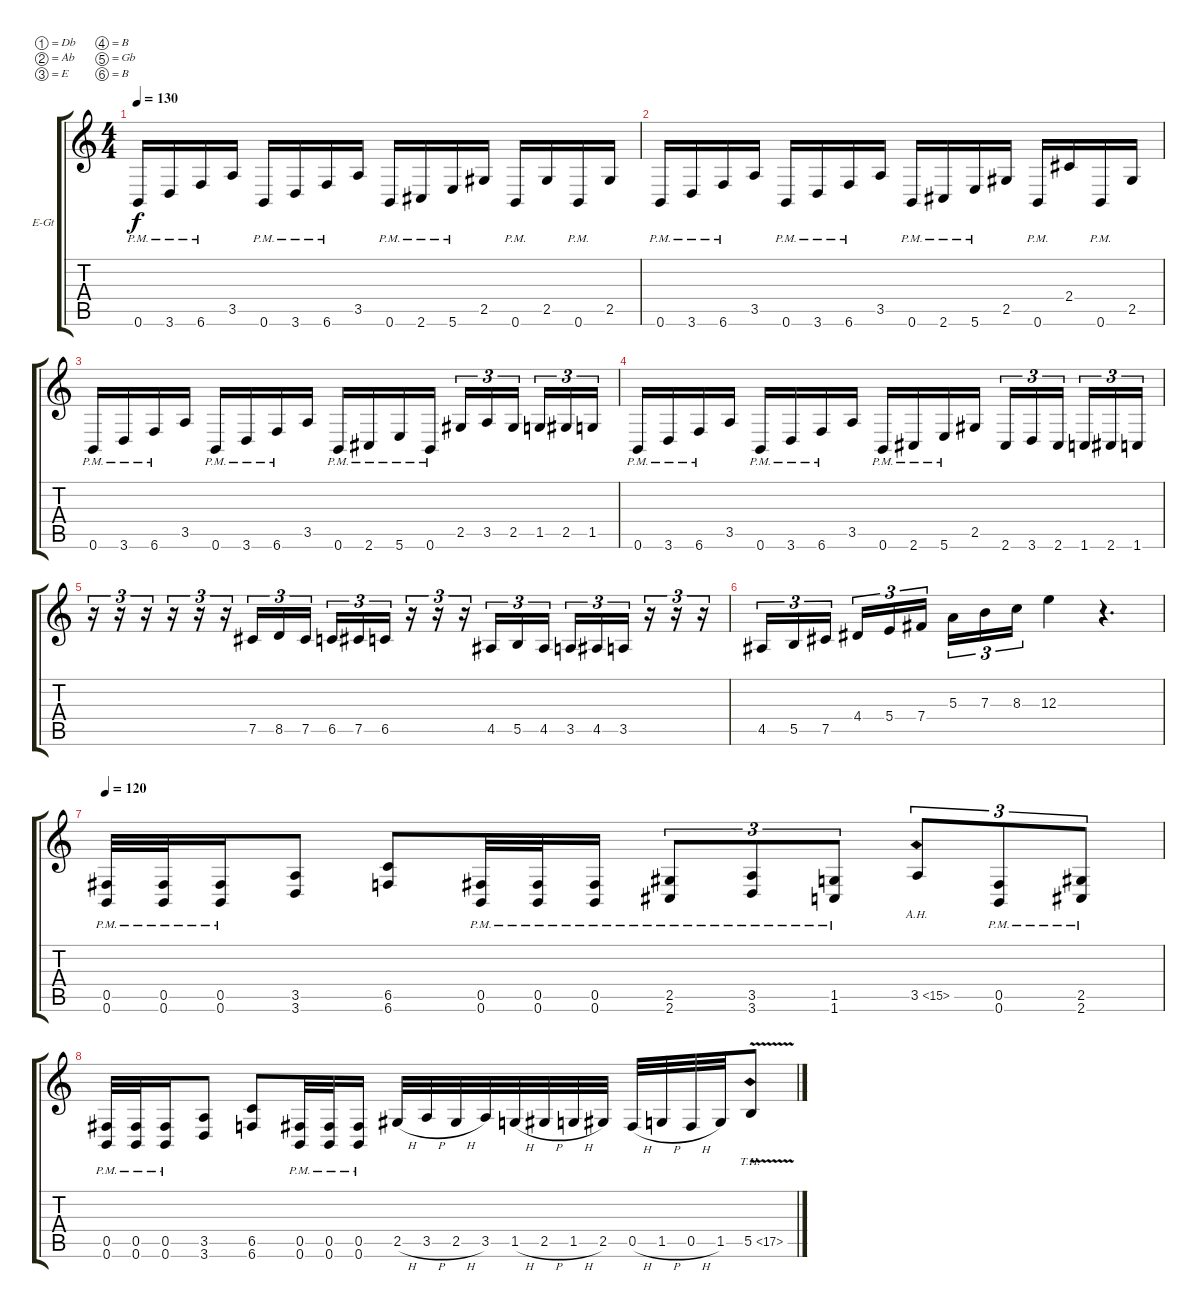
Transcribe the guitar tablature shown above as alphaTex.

\defaultSystemsLayout 4
\bracketExtendMode groupsimilarinstruments
\firstSystemTrackNameOrientation horizontal
\otherSystemsTrackNameOrientation horizontal
\track ("Electric Guitar" "E-Gt") {instrument distortionguitar}
\staff {score tabs}
\tuning (Db4 Ab3 E3 B2 Gb2 B1)
\ts (4 4)
\tempo 130
\clef g2
\scale
0.333333
\ks c
0.6{pm}.16{dy f} 3.6{pm}.16 6.6{pm}.16 3.5.16 0.6{pm}.16 3.6{pm}.16 6.6{pm}.16 3.5.16 0.6{pm}.16 2.6{pm}.16 5.6{pm}.16 2.5.16 0.6{pm}.16 2.5.16 0.6{pm}.16 2.5.16 |
\scale
0.333333 0.6{pm}.16 3.6{pm}.16 6.6{pm}.16 3.5.16 0.6{pm}.16 3.6{pm}.16 6.6{pm}.16 3.5.16 0.6{pm}.16 2.6{pm}.16 5.6{pm}.16 2.5.16 0.6{pm}.16 2.4.16 0.6{pm}.16 2.5.16 |
\scale
0.333333 0.6{pm}.16 3.6{pm}.16 6.6{pm}.16 3.5.16 0.6{pm}.16 3.6{pm}.16 6.6{pm}.16 3.5.16 0.6{pm}.16 2.6{pm}.16 5.6{pm}.16 0.6{pm}.16 2.5.16{tu (3 2)} 3.5.16{tu (3 2)} 2.5.16{tu (3 2)} 1.5.16{tu (3 2)} 2.5.16{tu (3 2)} 1.5.16{tu (3 2)} |
\scale
0.333333 0.6{pm}.16 3.6{pm}.16 6.6{pm}.16 3.5.16 0.6{pm}.16 3.6{pm}.16 6.6{pm}.16 3.5.16 0.6{pm}.16 2.6{pm}.16 5.6{pm}.16 2.5.16 2.6.16{tu (3 2)} 3.6.16{tu (3 2)} 2.6.16{tu (3 2)} 1.6.16{tu (3 2)} 2.6.16{tu (3 2)} 1.6.16{tu (3 2)} |
\scale
0.333333 r.16{tu (3 2)} r.16{tu (3 2)} r.16{tu (3 2)} r.16{tu (3 2)} r.16{tu (3 2)} r.16{tu (3 2)} 7.5.16{tu (3 2)} 8.5.16{tu (3 2)} 7.5.16{tu (3 2)} 6.5.16{tu (3 2)} 7.5.16{tu (3 2)} 6.5.16{tu (3 2)} r.16{tu (3 2)} r.16{tu (3 2)} r.16{tu (3 2)} 4.5.16{tu (3 2)} 5.5.16{tu (3 2)} 4.5.16{tu (3 2)} 3.5.16{tu (3 2)} 4.5.16{tu (3 2)} 3.5.16{tu (3 2)} r.16{tu (3 2)} r.16{tu (3 2)} r.16{tu (3 2)} |
\scale
0.333333 4.5.16{tu (3 2)} 5.5.16{tu (3 2)} 7.5.16{tu (3 2)} 4.4.16{tu (3 2)} 5.4.16{tu (3 2)} 7.4.16{tu (3 2)} 5.3.16{tu (3 2)} 7.3.16{tu (3 2)} 8.3.16{tu (3 2)} 12.3.4 r.4{d} |
\tempo 120
\scale
0.456009 (0.6{pm} 0.5{pm}).32 (0.5{pm} 0.6{pm}).32 (0.6{pm} 0.5{pm}).16 (3.6 3.5).8 (6.5 6.6).8 (0.6{pm} 0.5{pm}).32 (0.5{pm} 0.6{pm}).32 (0.6{pm} 0.5{pm}).16 (2.5{pm} 2.6{pm}).8{tu (3 2)} (3.5{pm} 3.6{pm}).8{tu (3 2)} (1.6{pm} 1.5{pm}).8{tu (3 2)} 3.5{ah 12}.8{tu (3 2)} (0.5{pm} 0.6{pm}).8{tu (3 2)} (2.6{pm} 2.5{pm}).8{tu (3 2)} |
\scale
0.455114 (0.6{pm} 0.5{pm}).32 (0.5{pm} 0.6{pm}).32 (0.6{pm} 0.5{pm}).16 (3.6 3.5).8 (6.5 6.6).8 (0.6{pm} 0.5{pm}).32 (0.5{pm} 0.6{pm}).32 (0.6{pm} 0.5{pm}).16 2.5{h}.32 3.5{h}.32 2.5{h}.32 3.5.32 1.5{h}.32 2.5{h}.32 1.5{h}.32 2.5.32 0.5{h}.32 1.5{h}.32 0.5{h}.32 1.5.32 5.5{th 12 v}.8
